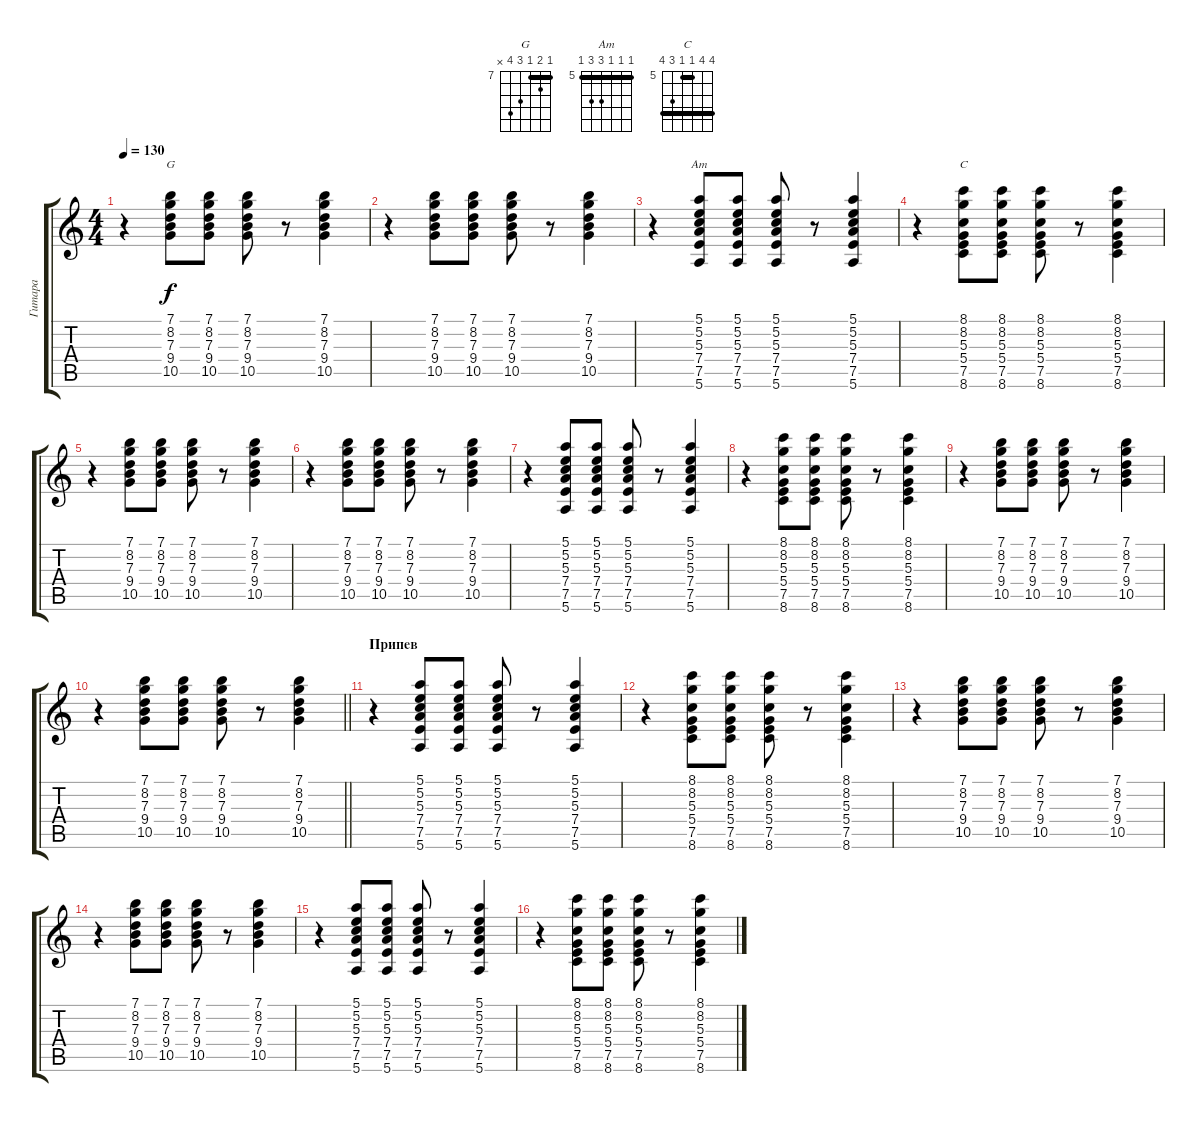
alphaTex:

\track ("Гитара" "Гитара") {instrument acousticguitarsteel}
\staff {score tabs}
\tuning (E4 B3 G3 D3 A2 E2) {hide}
\chord ("G" 7 8 7 9 10 x) {firstfret 7 barre 7}
\chord ("Am" 5 5 5 7 7 5) {firstfret 5 barre 5}
\chord ("C" 8 8 5 5 7 8) {firstfret 5 barre (5 8)}
\ts (4 4)
\tempo 130
\clef g2
\ks c
r.4{dy f} (7.1 8.2 7.3 9.4 10.5).8{ch "G"} (7.1 8.2 7.3 9.4 10.5).8 (7.1 8.2 7.3 9.4 10.5).8 r.8 (7.1 8.2 7.3 9.4 10.5).4 |
r.4 (7.1 8.2 7.3 9.4 10.5).8 (7.1 8.2 7.3 9.4 10.5).8 (7.1 8.2 7.3 9.4 10.5).8 r.8 (7.1 8.2 7.3 9.4 10.5).4 |
r.4 (5.1 5.2 5.3 7.4 7.5 5.6).8{ch "Am"} (5.1 5.2 5.3 7.4 7.5 5.6).8 (5.1 5.2 5.3 7.4 7.5 5.6).8 r.8 (5.1 5.2 5.3 7.4 7.5 5.6).4 |
r.4 (8.1 8.2 5.3 5.4 7.5 8.6).8{ch "C"} (8.1 8.2 5.3 5.4 7.5 8.6).8 (8.1 8.2 5.3 5.4 7.5 8.6).8 r.8 (8.1 8.2 5.3 5.4 7.5 8.6).4 |
r.4 (7.1 8.2 7.3 9.4 10.5).8 (7.1 8.2 7.3 9.4 10.5).8 (7.1 8.2 7.3 9.4 10.5).8 r.8 (7.1 8.2 7.3 9.4 10.5).4 |
r.4 (7.1 8.2 7.3 9.4 10.5).8 (7.1 8.2 7.3 9.4 10.5).8 (7.1 8.2 7.3 9.4 10.5).8 r.8 (7.1 8.2 7.3 9.4 10.5).4 |
r.4 (5.1 5.2 5.3 7.4 7.5 5.6).8 (5.1 5.2 5.3 7.4 7.5 5.6).8 (5.1 5.2 5.3 7.4 7.5 5.6).8 r.8 (5.1 5.2 5.3 7.4 7.5 5.6).4 |
r.4 (8.1 8.2 5.3 5.4 7.5 8.6).8 (8.1 8.2 5.3 5.4 7.5 8.6).8 (8.1 8.2 5.3 5.4 7.5 8.6).8 r.8 (8.1 8.2 5.3 5.4 7.5 8.6).4 |
r.4 (7.1 8.2 7.3 9.4 10.5).8 (7.1 8.2 7.3 9.4 10.5).8 (7.1 8.2 7.3 9.4 10.5).8 r.8 (7.1 8.2 7.3 9.4 10.5).4 |
\barLineRight lightlight
r.4 (7.1 8.2 7.3 9.4 10.5).8 (7.1 8.2 7.3 9.4 10.5).8 (7.1 8.2 7.3 9.4 10.5).8 r.8 (7.1 8.2 7.3 9.4 10.5).4 |
\section ("" "Припев")
r.4 (5.1 5.2 5.3 7.4 7.5 5.6).8 (5.1 5.2 5.3 7.4 7.5 5.6).8 (5.1 5.2 5.3 7.4 7.5 5.6).8 r.8 (5.1 5.2 5.3 7.4 7.5 5.6).4 |
r.4 (8.1 8.2 5.3 5.4 7.5 8.6).8 (8.1 8.2 5.3 5.4 7.5 8.6).8 (8.1 8.2 5.3 5.4 7.5 8.6).8 r.8 (8.1 8.2 5.3 5.4 7.5 8.6).4 |
r.4 (7.1 8.2 7.3 9.4 10.5).8 (7.1 8.2 7.3 9.4 10.5).8 (7.1 8.2 7.3 9.4 10.5).8 r.8 (7.1 8.2 7.3 9.4 10.5).4 |
r.4 (7.1 8.2 7.3 9.4 10.5).8 (7.1 8.2 7.3 9.4 10.5).8 (7.1 8.2 7.3 9.4 10.5).8 r.8 (7.1 8.2 7.3 9.4 10.5).4 |
r.4 (5.1 5.2 5.3 7.4 7.5 5.6).8 (5.1 5.2 5.3 7.4 7.5 5.6).8 (5.1 5.2 5.3 7.4 7.5 5.6).8 r.8 (5.1 5.2 5.3 7.4 7.5 5.6).4 |
r.4 (8.1 8.2 5.3 5.4 7.5 8.6).8 (8.1 8.2 5.3 5.4 7.5 8.6).8 (8.1 8.2 5.3 5.4 7.5 8.6).8 r.8 (8.1 8.2 5.3 5.4 7.5 8.6).4
